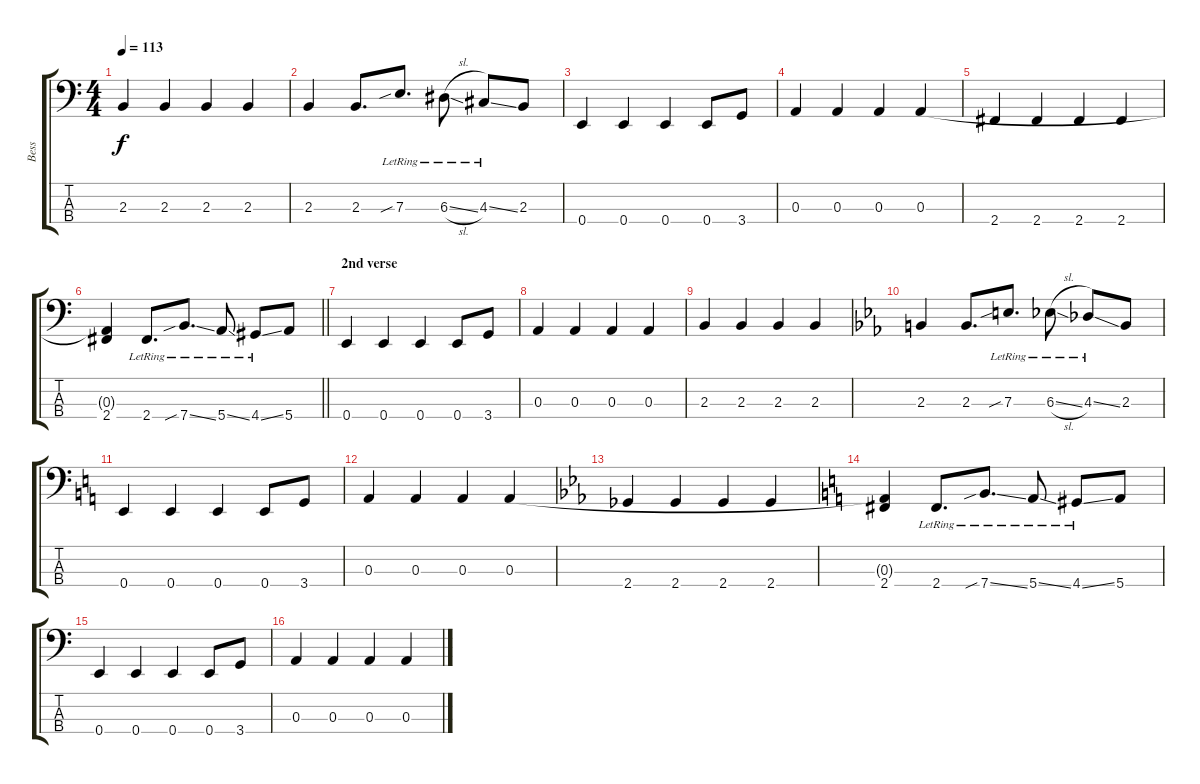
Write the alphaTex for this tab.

\track ("Bess" "Bess") {instrument electricbassfinger}
\staff {score tabs}
\tuning (G2 D2 A1 E1) {hide}
\ts (4 4)
\tempo 113
\clef f4
\ks c
2.3.4{dy f} 2.3.4 2.3.4 2.3.4 |
2.3.4 2.3.8{d} 7.3{sib lr}.8{d} 6.3{sl lr}.8 4.3{ss lr}.8 2.3.8 |
0.4.4 0.4.4 0.4.4 0.4.8 3.4.8 |
0.3.4 0.3.4 0.3.4 0.3.4 |
2.4.4 2.4.4 2.4.4 2.4.4 |
\barLineRight lightlight
(0.3{t} 2.4).4 2.4{lr}.8{d} 7.4{sib ss lr}.8{d} 5.4{ss lr}.8 4.4{ss lr}.8 5.4.8 |
\section ("" "2nd verse")
0.4.4 0.4.4 0.4.4 0.4.8 3.4.8 |
0.3.4 0.3.4 0.3.4 0.3.4 |
2.3.4 2.3.4 2.3.4 2.3.4 |
\ks eb
2.3.4 2.3.8{d} 7.3{sib lr}.8{d} 6.3{sl lr}.8 4.3{ss lr}.8 2.3.8 |
\ks c
0.4.4 0.4.4 0.4.4 0.4.8 3.4.8 |
0.3.4 0.3.4 0.3.4 0.3.4 |
\ks eb
2.4.4 2.4.4 2.4.4 2.4.4 |
\ks c
(0.3{t} 2.4).4 2.4{lr}.8{d} 7.4{sib ss lr}.8{d} 5.4{ss lr}.8 4.4{ss lr}.8 5.4.8 |
0.4.4 0.4.4 0.4.4 0.4.8 3.4.8 |
0.3.4 0.3.4 0.3.4 0.3.4
